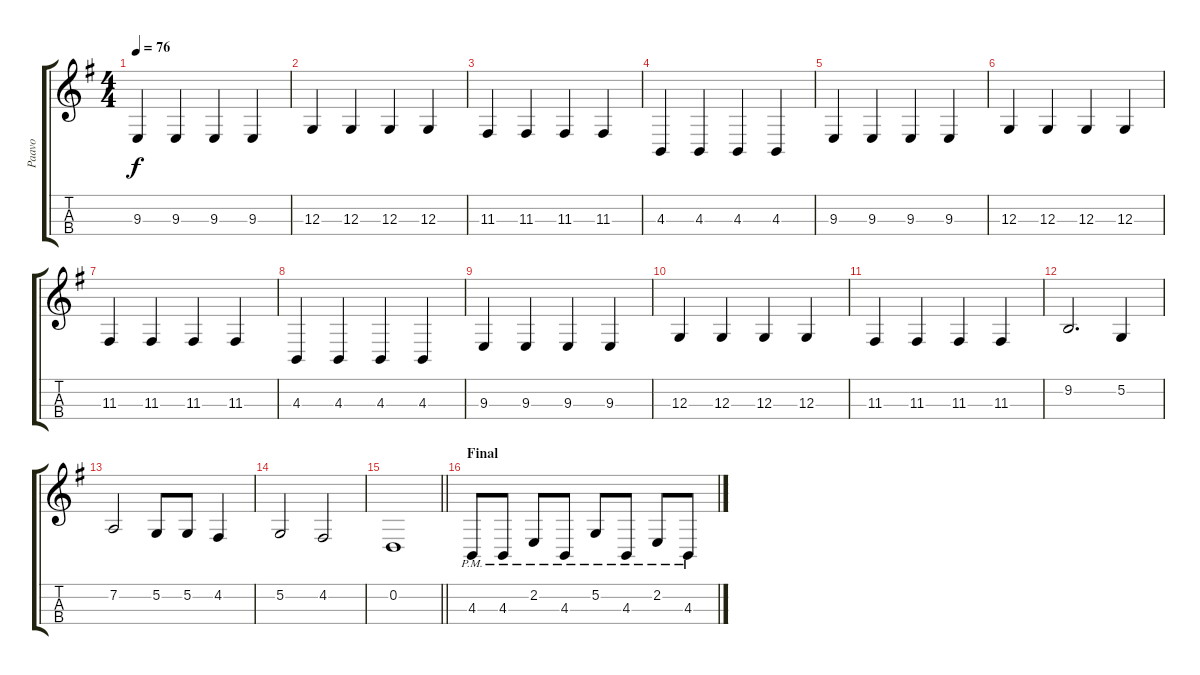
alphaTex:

\track ("Paavo" "Paavo") {instrument cello}
\staff {score tabs}
\tuning (A3 D3 G2 C2) {hide}
\ts (4 4)
\tempo 76
\clef g2
\ks eminor
9.3.4{dy f} 9.3.4 9.3.4 9.3.4 |
12.3.4 12.3.4 12.3.4 12.3.4 |
11.3.4 11.3.4 11.3.4 11.3.4 |
4.3.4 4.3.4 4.3.4 4.3.4 |
9.3.4 9.3.4 9.3.4 9.3.4 |
12.3.4 12.3.4 12.3.4 12.3.4 |
11.3.4 11.3.4 11.3.4 11.3.4 |
4.3.4 4.3.4 4.3.4 4.3.4 |
9.3.4 9.3.4 9.3.4 9.3.4 |
12.3.4 12.3.4 12.3.4 12.3.4 |
11.3.4 11.3.4 11.3.4 11.3.4 |
9.2.2{d} 5.2.4 |
7.2.2 5.2.8 5.2.8 4.2.4 |
5.2.2 4.2.2 |
\barLineRight lightlight
0.2.1 |
\section ("" "Final")
4.3{pm}.8{instrument pizzicatostrings} 4.3{pm}.8 2.2{pm}.8 4.3{pm}.8 5.2{pm}.8 4.3{pm}.8 2.2{pm}.8 4.3{pm}.8
